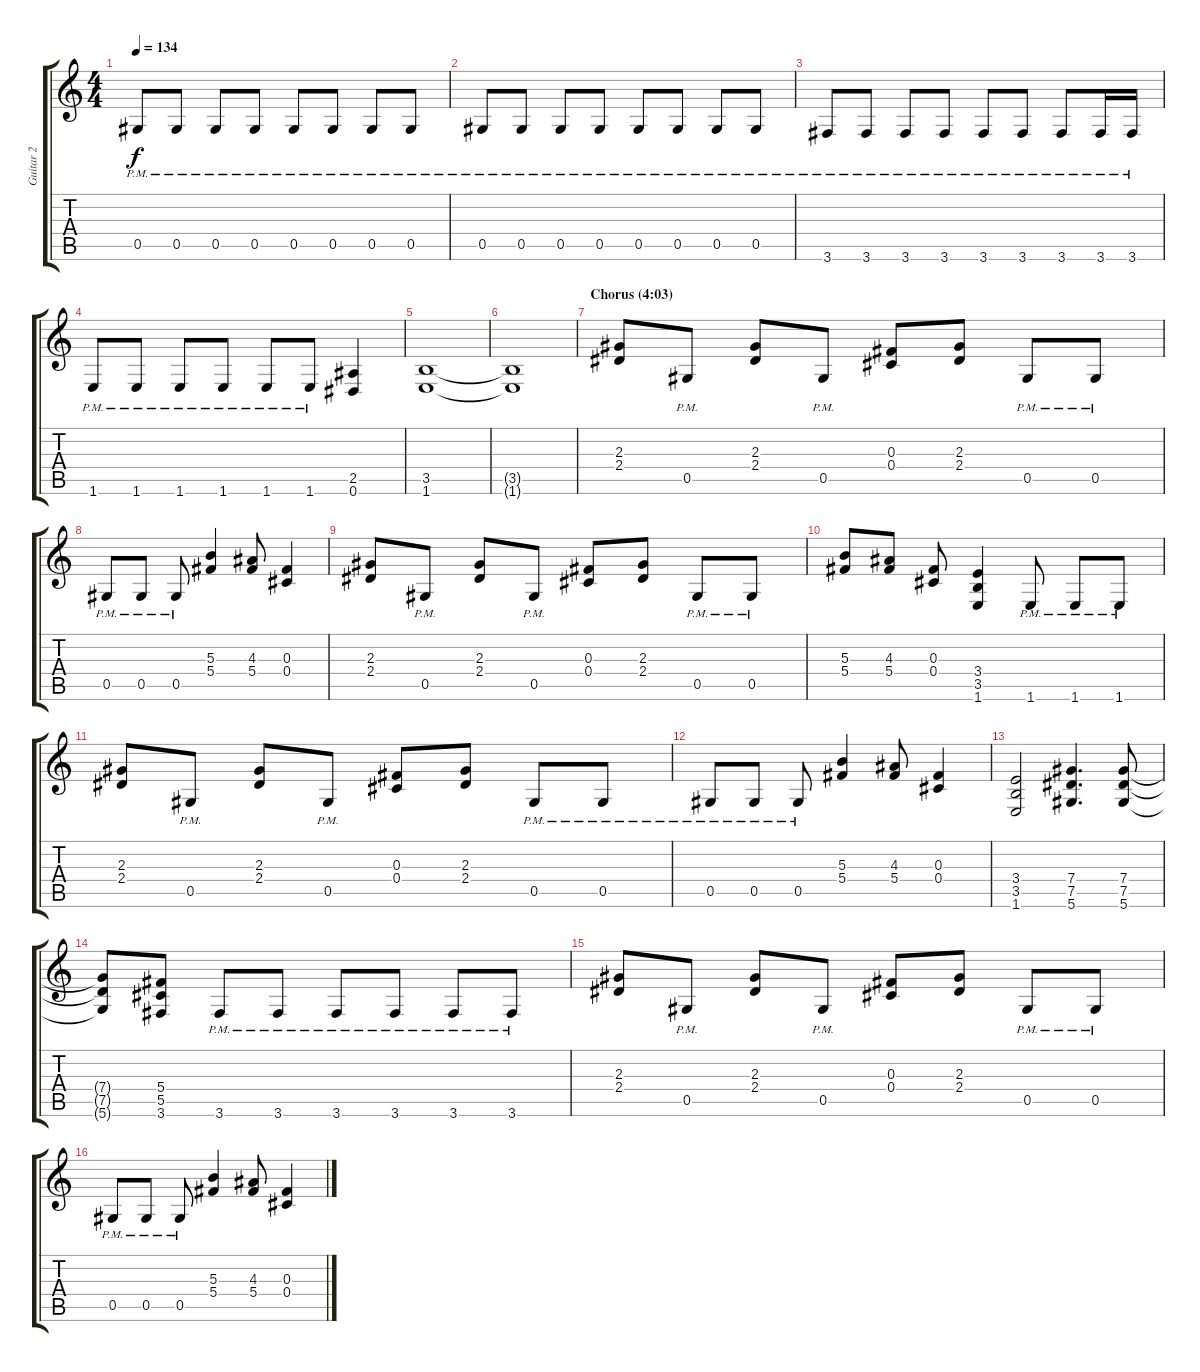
\track ("Guitar 2" "Guitar 2") {instrument distortionguitar}
\staff {score tabs}
\tuning (Eb4 Bb3 Gb3 Db3 Ab2 Eb2) {hide}
\ts (4 4)
\tempo 134
\clef g2
\ks c
0.5{pm}.8{dy f} 0.5{pm}.8 0.5{pm}.8 0.5{pm}.8 0.5{pm}.8 0.5{pm}.8 0.5{pm}.8 0.5{pm}.8 |
0.5{pm}.8 0.5{pm}.8 0.5{pm}.8 0.5{pm}.8 0.5{pm}.8 0.5{pm}.8 0.5{pm}.8 0.5{pm}.8 |
3.6{pm}.8 3.6{pm}.8 3.6{pm}.8 3.6{pm}.8 3.6{pm}.8 3.6{pm}.8 3.6{pm}.8 3.6{pm}.16 3.6{pm}.16 |
1.6{pm}.8 1.6{pm}.8 1.6{pm}.8 1.6{pm}.8 1.6{pm}.8 1.6{pm}.8 (2.5 0.6).4 |
(3.5 1.6).1 |
(3.5{t} 1.6{t}).1 |
\section ("" "Chorus (4:03)")
(2.3 2.4).8 0.5{pm}.8 (2.3 2.4).8 0.5{pm}.8 (0.3 0.4).8 (2.3 2.4).8 0.5{pm}.8 0.5{pm}.8 |
0.5{pm}.8 0.5{pm}.8 0.5{pm}.8 (5.3 5.4).4 (4.3 5.4).8 (0.3 0.4).4 |
(2.3 2.4).8 0.5{pm}.8 (2.3 2.4).8 0.5{pm}.8 (0.3 0.4).8 (2.3 2.4).8 0.5{pm}.8 0.5{pm}.8 |
(5.3 5.4).8 (4.3 5.4).8 (0.3 0.4).8 (3.4 3.5 1.6).4 1.6{pm}.8 1.6{pm}.8 1.6{pm}.8 |
(2.3 2.4).8 0.5{pm}.8 (2.3 2.4).8 0.5{pm}.8 (0.3 0.4).8 (2.3 2.4).8 0.5{pm}.8 0.5{pm}.8 |
0.5{pm}.8 0.5{pm}.8 0.5{pm}.8 (5.3 5.4).4 (4.3 5.4).8 (0.3 0.4).4 |
(3.4 3.5 1.6).2 (7.4 7.5 5.6).4{d} (7.4 7.5 5.6).8 |
(7.4{t} 7.5{t} 5.6{t}).8 (5.4 5.5 3.6).8 3.6{pm}.8 3.6{pm}.8 3.6{pm}.8 3.6{pm}.8 3.6{pm}.8 3.6{pm}.8 |
(2.3 2.4).8 0.5{pm}.8 (2.3 2.4).8 0.5{pm}.8 (0.3 0.4).8 (2.3 2.4).8 0.5{pm}.8 0.5{pm}.8 |
0.5{pm}.8 0.5{pm}.8 0.5{pm}.8 (5.3 5.4).4 (4.3 5.4).8 (0.3 0.4).4
